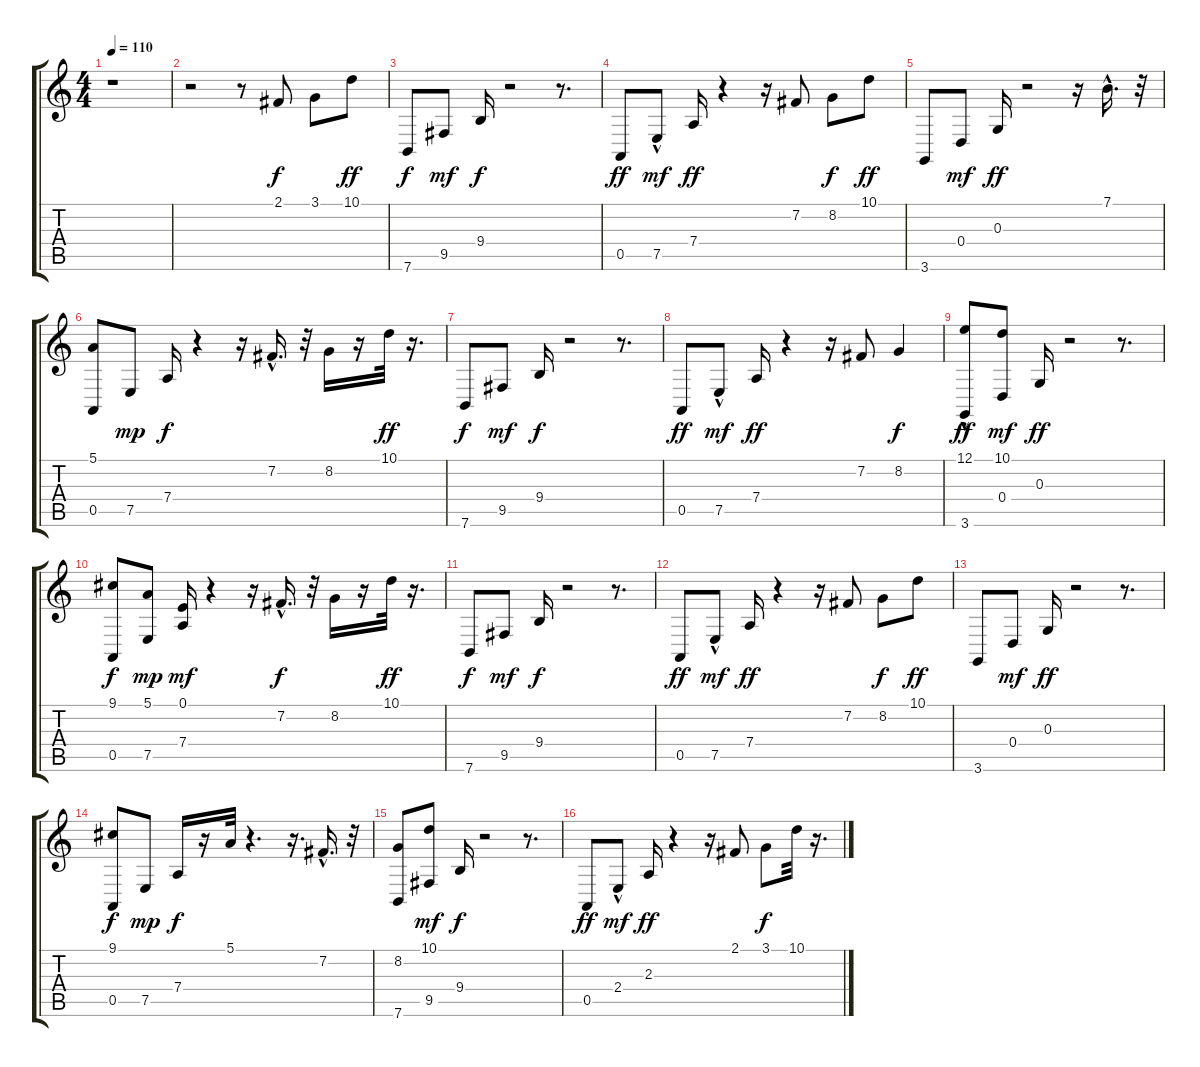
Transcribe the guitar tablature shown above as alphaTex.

\track "" {instrument acousticgrandpiano}
\staff {score tabs}
\tuning (E4 B3 G3 D3 A2 E2) {hide}
\ts (4 4)
\tempo 110
\clef g2
\ks c
r.1{dy f instrument acousticgrandpiano} |
r.2 r.8 2.1.8 3.1.8 10.1.8{dy ff} |
7.6.8{dy f} 9.5.8{dy mf} 9.4.16{dy f} r.2 r.8{d} |
0.5.8{dy ff} 7.5{hac}.8{dy mf} 7.4.16{dy ff} r.4 r.16 7.2.8 8.2.8{dy f} 10.1.8{dy ff} |
3.6.8 0.4.8{dy mf} 0.3.16{dy ff} r.2 r.16 7.1{hac}.16{d} r.32 |
(5.1 0.5).8 7.5.8{dy mp} 7.4.16{dy f} r.4 r.16 7.2{hac}.16{d} r.32 8.2.16 r.16 10.1.32{dy ff} r.16{d} |
7.6.8{dy f} 9.5.8{dy mf} 9.4.16{dy f} r.2 r.8{d} |
0.5.8{dy ff} 7.5{hac}.8{dy mf} 7.4.16{dy ff} r.4 r.16 7.2.8 8.2.4{dy f} |
(12.1{hac} 3.6).8{dy ff} (10.1 0.4).8{dy mf} 0.3.16{dy ff} r.2 r.8{d} |
(9.1 0.5).8{dy f} (5.1 7.5).8{dy mp} (0.1 7.4).16{dy mf} r.4 r.16 7.2{hac}.16{d dy f} r.32 8.2.16 r.16 10.1.32{dy ff} r.16{d} |
7.6.8{dy f} 9.5.8{dy mf} 9.4.16{dy f} r.2 r.8{d} |
0.5.8{dy ff} 7.5{hac}.8{dy mf} 7.4.16{dy ff} r.4 r.16 7.2.8 8.2.8{dy f} 10.1.8{dy ff} |
3.6.8 0.4.8{dy mf} 0.3.16{dy ff} r.2 r.8{d} |
(9.1 0.5).8{dy f} 7.5.8{dy mp} 7.4.16{dy f} r.16 5.1.32 r.4{d} r.16{d} 7.2{hac}.16{d} r.32 |
(8.2 7.6).8 (10.1 9.5).8{dy mf} 9.4.16{dy f} r.2 r.8{d} |
0.5.8{dy ff} 2.4{hac}.8{dy mf} 2.3.16{dy ff} r.4 r.16 2.1.8 3.1.8{dy f} 10.1.32 r.16{d}
